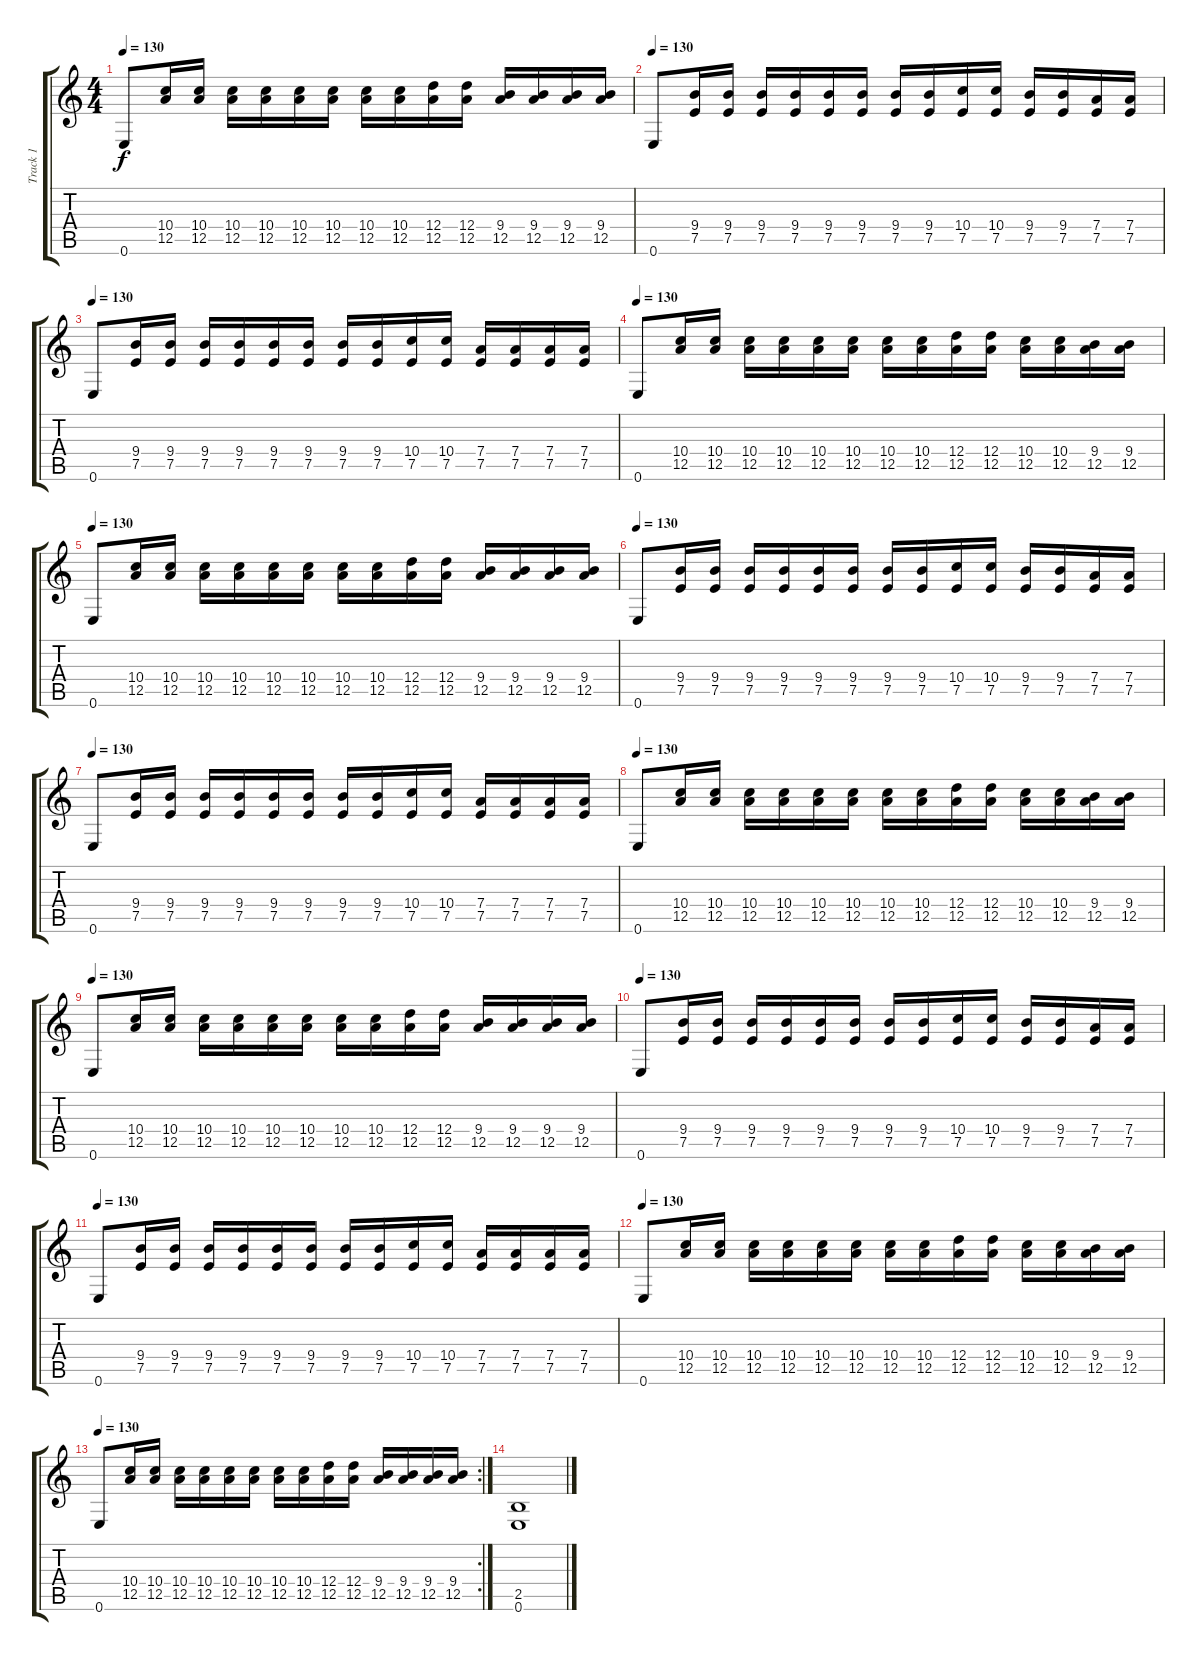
\track ("Track 1" "Track 1") {instrument distortionguitar}
\staff {score tabs}
\tuning (E4 B3 G3 D3 A2 E2) {hide}
\ts (4 4)
\tempo 130
\clef g2
\ks c
0.6.8{dy f} (10.4 12.5).16 (10.4 12.5).16 (10.4 12.5).16 (10.4 12.5).16 (10.4 12.5).16 (10.4 12.5).16 (10.4 12.5).16 (10.4 12.5).16 (12.4 12.5).16 (12.4 12.5).16 (9.4 12.5).16 (9.4 12.5).16 (9.4 12.5).16 (9.4 12.5).16 |
\tempo 130
0.6.8 (9.4 7.5).16 (9.4 7.5).16 (9.4 7.5).16 (9.4 7.5).16 (9.4 7.5).16 (9.4 7.5).16 (9.4 7.5).16 (9.4 7.5).16 (10.4 7.5).16 (10.4 7.5).16 (9.4 7.5).16 (9.4 7.5).16 (7.4 7.5).16 (7.4 7.5).16 |
\tempo 130
0.6.8 (9.4 7.5).16 (9.4 7.5).16 (9.4 7.5).16 (9.4 7.5).16 (9.4 7.5).16 (9.4 7.5).16 (9.4 7.5).16 (9.4 7.5).16 (10.4 7.5).16 (10.4 7.5).16 (7.4 7.5).16 (7.4 7.5).16 (7.4 7.5).16 (7.4 7.5).16 |
\tempo 130
0.6.8 (10.4 12.5).16 (10.4 12.5).16 (10.4 12.5).16 (10.4 12.5).16 (10.4 12.5).16 (10.4 12.5).16 (10.4 12.5).16 (10.4 12.5).16 (12.4 12.5).16 (12.4 12.5).16 (10.4 12.5).16 (10.4 12.5).16 (9.4 12.5).16 (9.4 12.5).16 |
\tempo 130
0.6.8 (10.4 12.5).16 (10.4 12.5).16 (10.4 12.5).16 (10.4 12.5).16 (10.4 12.5).16 (10.4 12.5).16 (10.4 12.5).16 (10.4 12.5).16 (12.4 12.5).16 (12.4 12.5).16 (9.4 12.5).16 (9.4 12.5).16 (9.4 12.5).16 (9.4 12.5).16 |
\tempo 130
0.6.8 (9.4 7.5).16 (9.4 7.5).16 (9.4 7.5).16 (9.4 7.5).16 (9.4 7.5).16 (9.4 7.5).16 (9.4 7.5).16 (9.4 7.5).16 (10.4 7.5).16 (10.4 7.5).16 (9.4 7.5).16 (9.4 7.5).16 (7.4 7.5).16 (7.4 7.5).16 |
\tempo 130
0.6.8 (9.4 7.5).16 (9.4 7.5).16 (9.4 7.5).16 (9.4 7.5).16 (9.4 7.5).16 (9.4 7.5).16 (9.4 7.5).16 (9.4 7.5).16 (10.4 7.5).16 (10.4 7.5).16 (7.4 7.5).16 (7.4 7.5).16 (7.4 7.5).16 (7.4 7.5).16 |
\tempo 130
0.6.8 (10.4 12.5).16 (10.4 12.5).16 (10.4 12.5).16 (10.4 12.5).16 (10.4 12.5).16 (10.4 12.5).16 (10.4 12.5).16 (10.4 12.5).16 (12.4 12.5).16 (12.4 12.5).16 (10.4 12.5).16 (10.4 12.5).16 (9.4 12.5).16 (9.4 12.5).16 |
\tempo 130
0.6.8 (10.4 12.5).16 (10.4 12.5).16 (10.4 12.5).16 (10.4 12.5).16 (10.4 12.5).16 (10.4 12.5).16 (10.4 12.5).16 (10.4 12.5).16 (12.4 12.5).16 (12.4 12.5).16 (9.4 12.5).16 (9.4 12.5).16 (9.4 12.5).16 (9.4 12.5).16 |
\tempo 130
0.6.8 (9.4 7.5).16 (9.4 7.5).16 (9.4 7.5).16 (9.4 7.5).16 (9.4 7.5).16 (9.4 7.5).16 (9.4 7.5).16 (9.4 7.5).16 (10.4 7.5).16 (10.4 7.5).16 (9.4 7.5).16 (9.4 7.5).16 (7.4 7.5).16 (7.4 7.5).16 |
\tempo 130
0.6.8 (9.4 7.5).16 (9.4 7.5).16 (9.4 7.5).16 (9.4 7.5).16 (9.4 7.5).16 (9.4 7.5).16 (9.4 7.5).16 (9.4 7.5).16 (10.4 7.5).16 (10.4 7.5).16 (7.4 7.5).16 (7.4 7.5).16 (7.4 7.5).16 (7.4 7.5).16 |
\tempo 130
0.6.8 (10.4 12.5).16 (10.4 12.5).16 (10.4 12.5).16 (10.4 12.5).16 (10.4 12.5).16 (10.4 12.5).16 (10.4 12.5).16 (10.4 12.5).16 (12.4 12.5).16 (12.4 12.5).16 (10.4 12.5).16 (10.4 12.5).16 (9.4 12.5).16 (9.4 12.5).16 |
\rc 2
\tempo 130
0.6.8 (10.4 12.5).16 (10.4 12.5).16 (10.4 12.5).16 (10.4 12.5).16 (10.4 12.5).16 (10.4 12.5).16 (10.4 12.5).16 (10.4 12.5).16 (12.4 12.5).16 (12.4 12.5).16 (9.4 12.5).16 (9.4 12.5).16 (9.4 12.5).16 (9.4 12.5).16 |
(2.5 0.6).1
